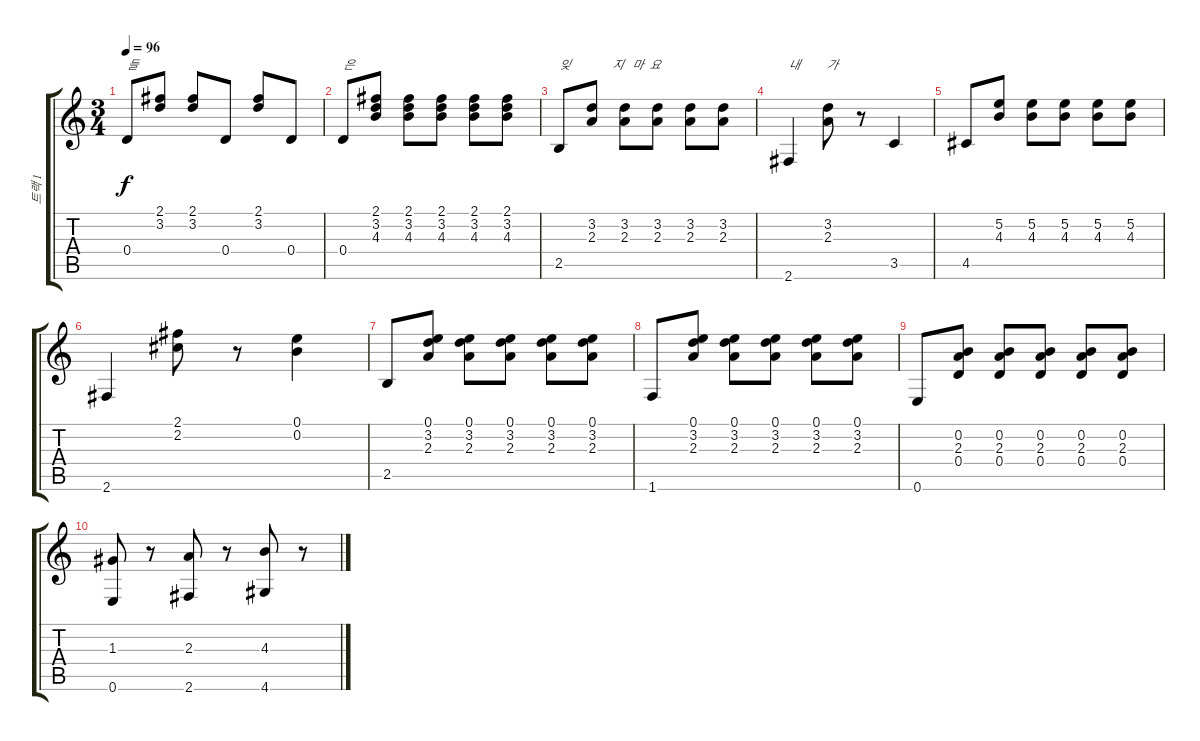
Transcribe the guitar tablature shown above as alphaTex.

\track ("트랙 1" "트랙 1") {instrument acousticguitarsteel}
\staff {score tabs}
\tuning (E4 B3 G3 D3 A2 E2) {hide}
\ts (3 4)
\tempo 96
\clef g2
\ks c
0.4.8{txt "들" dy f} (2.1 3.2).8 (2.1 3.2).8 0.4.8 (2.1 3.2).8 0.4.8 |
0.4.8{txt "은"} (2.1 3.2 4.3).8 (2.1 3.2 4.3).8 (2.1 3.2 4.3).8 (2.1 3.2 4.3).8 (2.1 3.2 4.3).8 |
2.5.8{txt "잊              지   마  요"} (3.2 2.3).8 (3.2 2.3).8 (3.2 2.3).8 (3.2 2.3).8 (3.2 2.3).8 |
2.6.4{txt "내         가"} (3.2 2.3).8 r.8 3.5.4 |
4.5.8 (5.2 4.3).8 (5.2 4.3).8 (5.2 4.3).8 (5.2 4.3).8 (5.2 4.3).8 |
2.6.4 (2.1 2.2).8 r.8 (0.1 0.2).4 |
2.5.8 (0.1 3.2 2.3).8 (0.1 3.2 2.3).8 (0.1 3.2 2.3).8 (0.1 3.2 2.3).8 (0.1 3.2 2.3).8 |
1.6.8 (0.1 3.2 2.3).8 (0.1 3.2 2.3).8 (0.1 3.2 2.3).8 (0.1 3.2 2.3).8 (0.1 3.2 2.3).8 |
0.6.8 (0.2 2.3 0.4).8 (0.2 2.3 0.4).8 (0.2 2.3 0.4).8 (0.2 2.3 0.4).8 (0.2 2.3 0.4).8 |
(1.3 0.6).8 r.8 (2.3 2.6).8 r.8 (4.3 4.6).8 r.8
